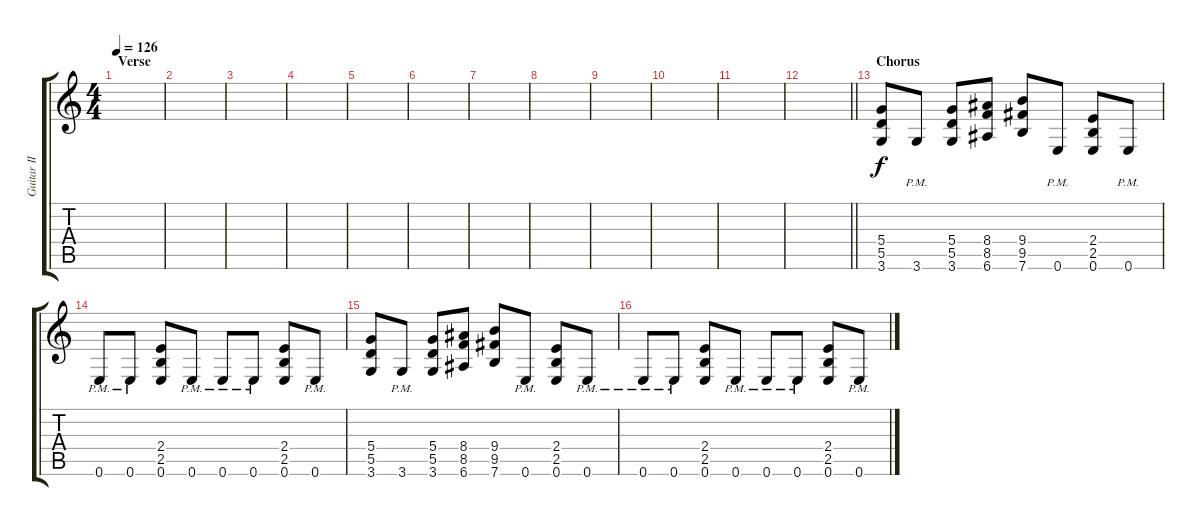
\track ("Guitar II" "Guitar II") {instrument distortionguitar}
\staff {score tabs}
\tuning (E4 B3 G3 D3 A2 E2) {hide}
\ts (4 4)
\section ("" "Verse")
\tempo 126
\clef g2
\ks c
|
|
|
|
|
|
|
|
|
|
|
\barLineRight lightlight
|
\section ("" "Chorus")
(5.4 5.5 3.6).8 3.6{pm}.8 (5.4 5.5 3.6).8 (8.4 8.5 6.6).8 (9.4 9.5 7.6).8 0.6{pm}.8 (2.4 2.5 0.6).8 0.6{pm}.8 |
0.6{pm}.8 0.6{pm}.8 (2.4 2.5 0.6).8 0.6{pm}.8 0.6{pm}.8 0.6{pm}.8 (2.4 2.5 0.6).8 0.6{pm}.8 |
(5.4 5.5 3.6).8 3.6{pm}.8 (5.4 5.5 3.6).8 (8.4 8.5 6.6).8 (9.4 9.5 7.6).8 0.6{pm}.8 (2.4 2.5 0.6).8 0.6{pm}.8 |
0.6{pm}.8 0.6{pm}.8 (2.4 2.5 0.6).8 0.6{pm}.8 0.6{pm}.8 0.6{pm}.8 (2.4 2.5 0.6).8 0.6{pm}.8
